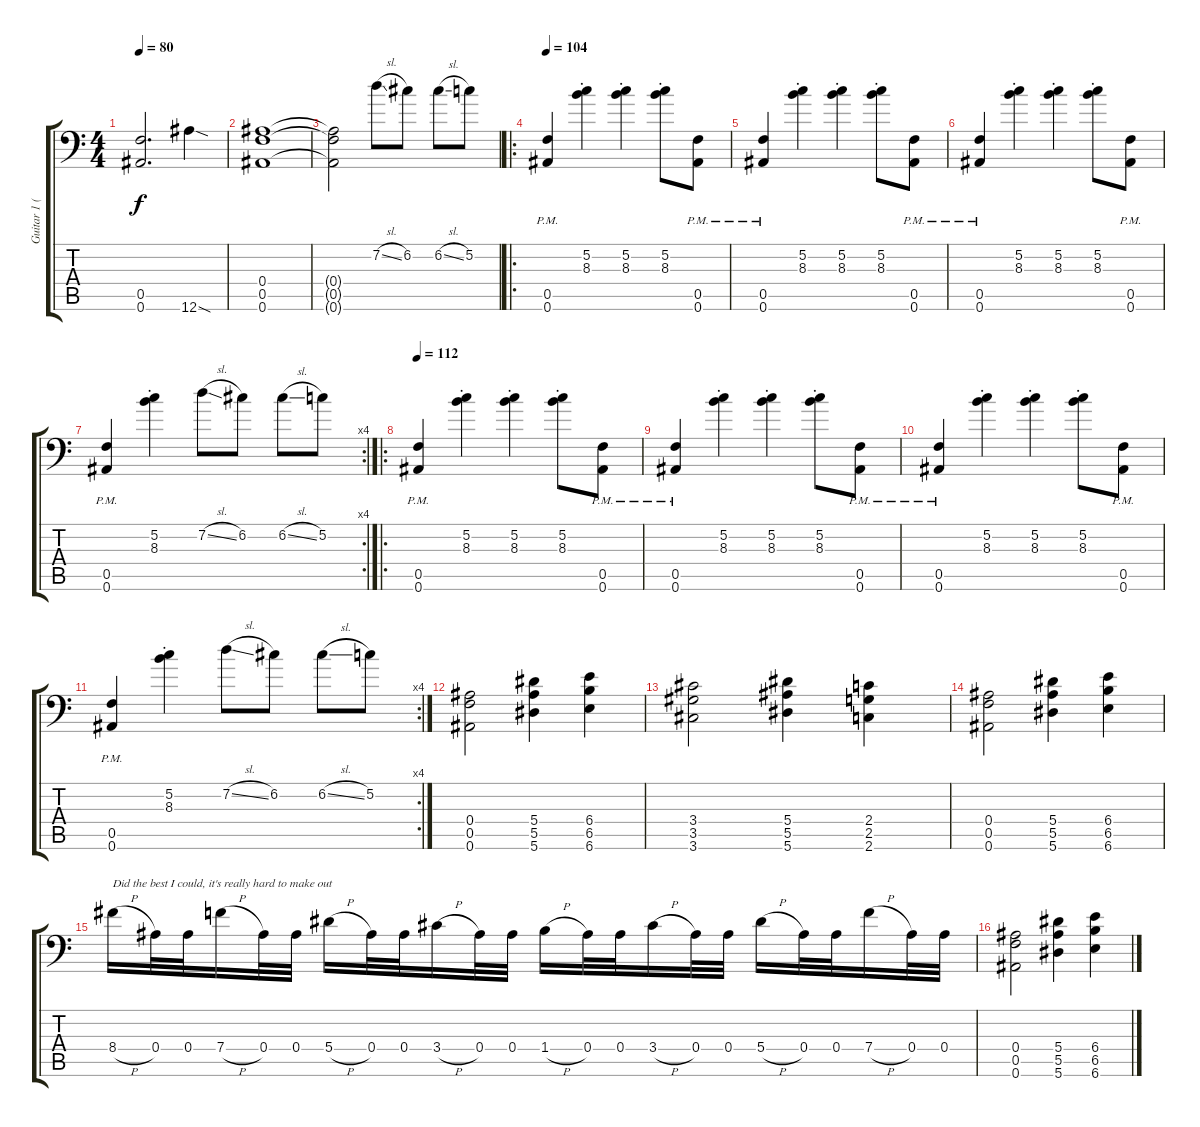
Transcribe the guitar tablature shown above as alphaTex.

\track ("Guitar 1 (Left)" "Guitar 1 (") {instrument distortionguitar}
\staff {score tabs}
\tuning (C4 G3 Eb3 Bb2 F2 Bb1) {hide}
\ts (4 4)
\tempo 80
\clef f4
\ks c
(0.5{t} 0.6{t}).2{d dy f} 12.6{sod}.4 |
(0.4 0.5 0.6).1 |
(0.4{t} 0.5{t} 0.6{t}).2 7.2{sl}.8 6.2.8 6.2{sl}.8 5.2.8 |
\ro
\tempo 104
(0.5{pm} 0.6{pm}).4 (5.2{st} 8.3{st}).4 (5.2{st} 8.3{st}).4 (5.2{st} 8.3{st}).8 (0.5{pm} 0.6{pm}).8 |
(0.5{pm} 0.6{pm}).4 (5.2{st} 8.3{st}).4 (5.2{st} 8.3{st}).4 (5.2{st} 8.3{st}).8 (0.5{pm} 0.6{pm}).8 |
(0.5{pm} 0.6{pm}).4 (5.2{st} 8.3{st}).4 (5.2{st} 8.3{st}).4 (5.2{st} 8.3{st}).8 (0.5{pm} 0.6{pm}).8 |
\rc 4
(0.5{pm} 0.6{pm}).4 (5.2{st} 8.3{st}).4 7.2{sl}.8 6.2.8 6.2{sl}.8 5.2.8 |
\ro
\tempo 112
(0.5{pm} 0.6{pm}).4 (5.2{st} 8.3{st}).4 (5.2{st} 8.3{st}).4 (5.2{st} 8.3{st}).8 (0.5{pm} 0.6{pm}).8 |
(0.5{pm} 0.6{pm}).4 (5.2{st} 8.3{st}).4 (5.2{st} 8.3{st}).4 (5.2{st} 8.3{st}).8 (0.5{pm} 0.6{pm}).8 |
(0.5{pm} 0.6{pm}).4 (5.2{st} 8.3{st}).4 (5.2{st} 8.3{st}).4 (5.2{st} 8.3{st}).8 (0.5{pm} 0.6{pm}).8 |
\rc 4
(0.5{pm} 0.6{pm}).4 (5.2{st} 8.3{st}).4 7.2{sl}.8 6.2.8 6.2{sl}.8 5.2.8 |
(0.4 0.5 0.6).2 (5.4 5.5 5.6).4 (6.4 6.5 6.6).4 |
(3.4 3.5 3.6).2 (5.4 5.5 5.6).4 (2.4 2.5 2.6).4 |
(0.4 0.5 0.6).2 (5.4 5.5 5.6).4 (6.4 6.5 6.6).4 |
8.4{h}.16{txt "Did the best I could, it's really hard to make out"} 0.4.32 0.4.32 7.4{h}.16 0.4.32 0.4.32 5.4{h}.16 0.4.32 0.4.32 3.4{h}.16 0.4.32 0.4.32 1.4{h}.16 0.4.32 0.4.32 3.4{h}.16 0.4.32 0.4.32 5.4{h}.16 0.4.32 0.4.32 7.4{h}.16 0.4.32 0.4.32 |
(0.4 0.5 0.6).2 (5.4 5.5 5.6).4 (6.4 6.5 6.6).4
